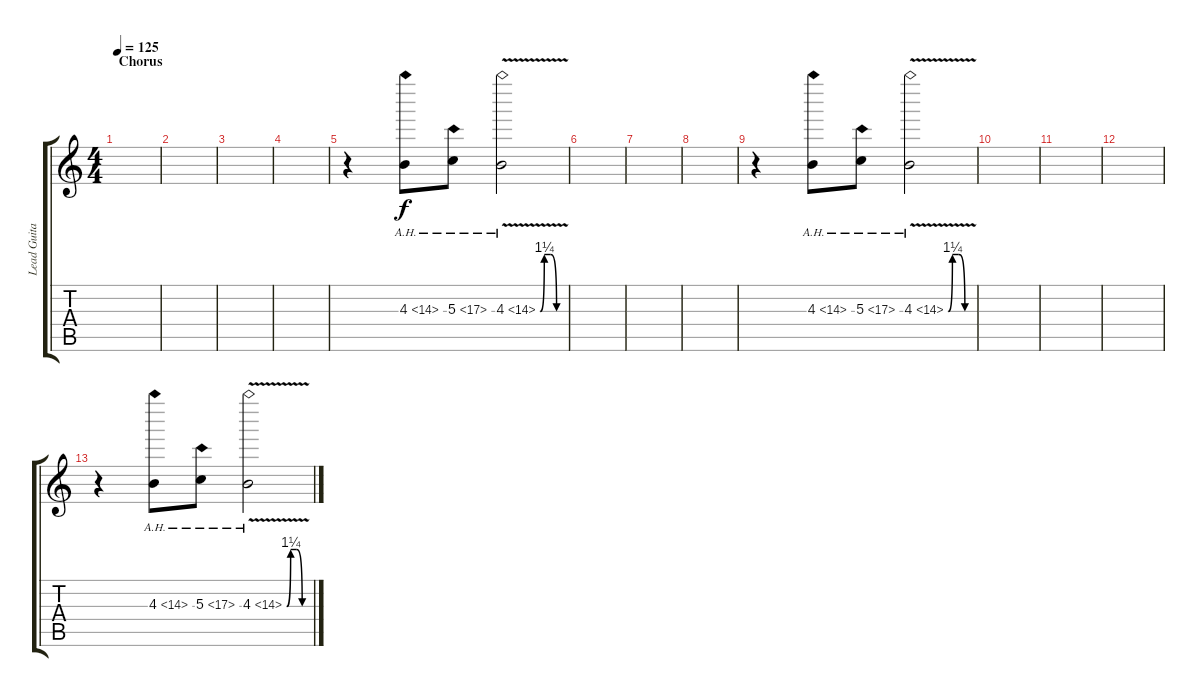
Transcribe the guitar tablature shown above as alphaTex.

\track ("Lead Guitar" "Lead Guita") {instrument electricguitarjazz}
\staff {score tabs}
\tuning (E4 B3 G3 D3 A2 E2) {hide}
\ts (4 4)
\section ("" "Chorus")
\tempo 125
\clef g2
\ks c
|
|
|
|
r.4{instrument distortionguitar} 4.3{ah 10}.8 5.3{ah 12}.8 4.3{be (custom 0 0 10 5 25 5 40 0 60 0) ah 10 v}.2 |
|
|
|
r.4{instrument distortionguitar} 4.3{ah 10}.8 5.3{ah 12}.8 4.3{be (custom 0 0 10 5 25 5 40 0 60 0) ah 10 v}.2 |
|
|
|
r.4{instrument distortionguitar} 4.3{ah 10}.8 5.3{ah 12}.8 4.3{be (custom 0 0 10 5 25 5 40 0 60 0) ah 10 v}.2
